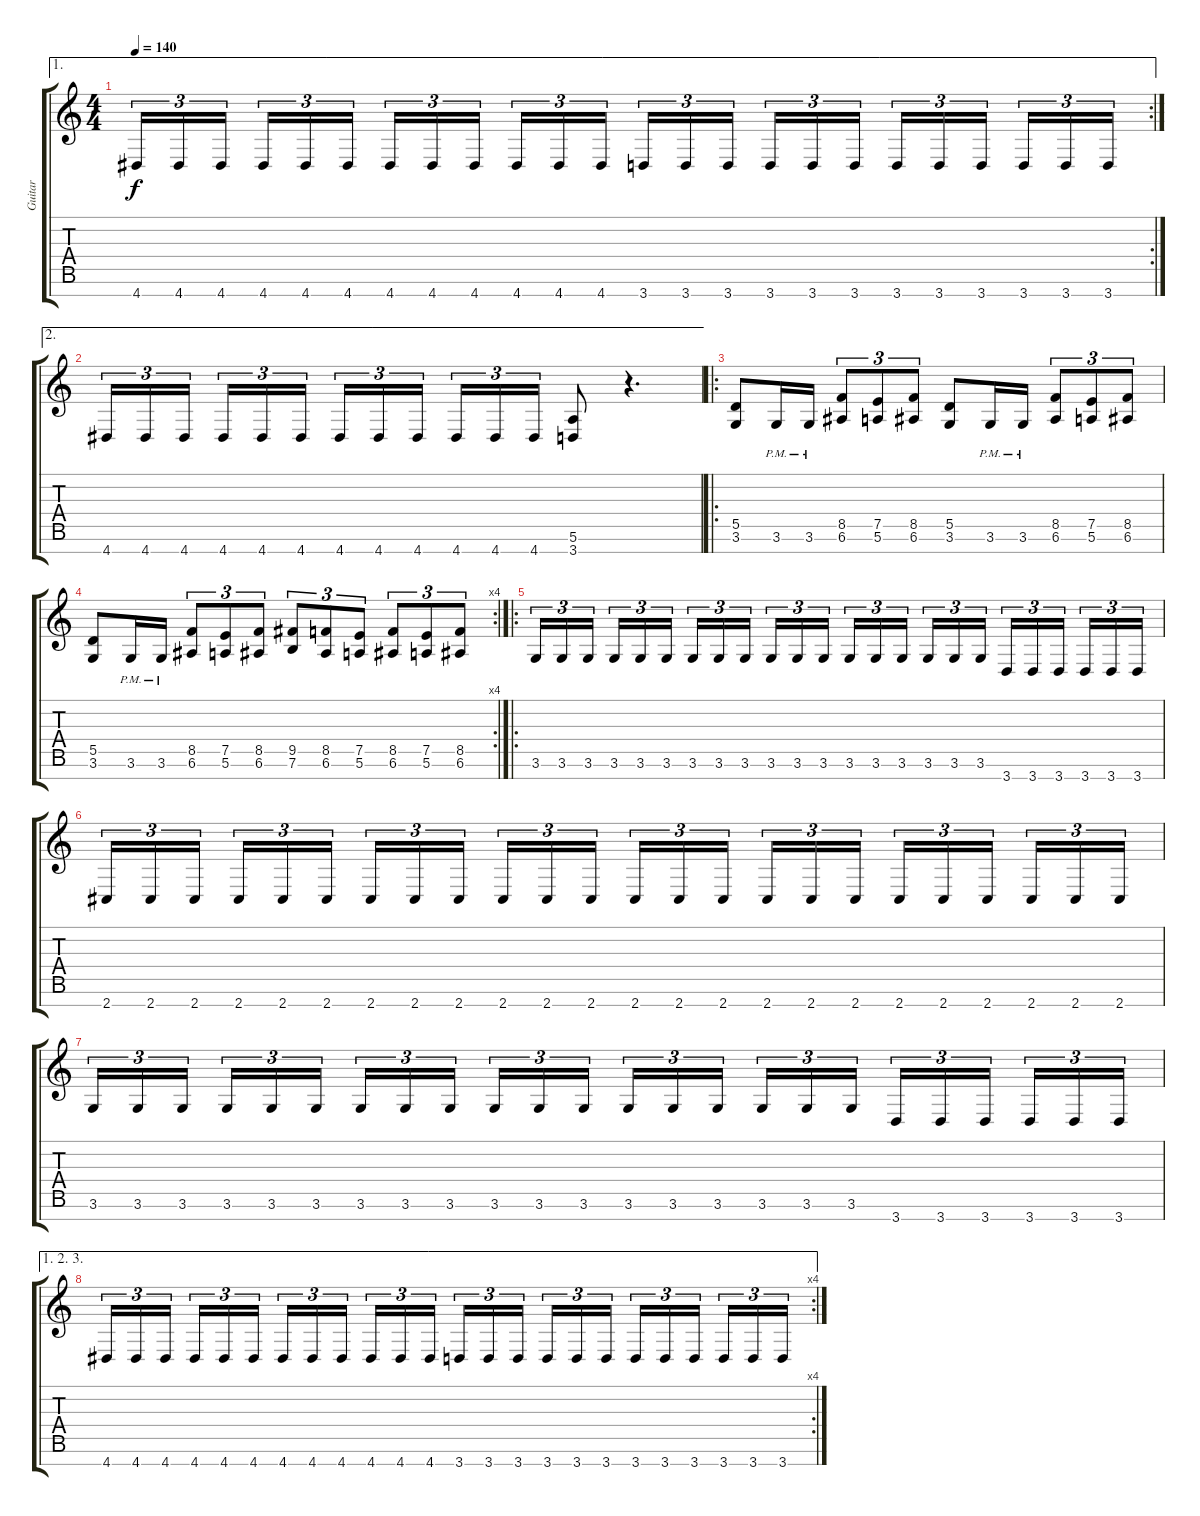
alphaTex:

\track ("Guitar " "Guitar ") {instrument distortionguitar}
\staff {score tabs}
\tuning (E4 B3 G3 D3 A2 E2 B1) {hide}
\ae 1
\rc 2
\ts (4 4)
\tempo 140
\clef g2
\ks c
4.7.16{tu (3 2) dy f} 4.7.16{tu (3 2)} 4.7.16{tu (3 2) beam splitsecondary} 4.7.16{tu (3 2)} 4.7.16{tu (3 2)} 4.7.16{tu (3 2)} 4.7.16{tu (3 2)} 4.7.16{tu (3 2)} 4.7.16{tu (3 2) beam splitsecondary} 4.7.16{tu (3 2)} 4.7.16{tu (3 2)} 4.7.16{tu (3 2)} 3.7.16{tu (3 2)} 3.7.16{tu (3 2)} 3.7.16{tu (3 2) beam splitsecondary} 3.7.16{tu (3 2)} 3.7.16{tu (3 2)} 3.7.16{tu (3 2)} 3.7.16{tu (3 2)} 3.7.16{tu (3 2)} 3.7.16{tu (3 2) beam splitsecondary} 3.7.16{tu (3 2)} 3.7.16{tu (3 2)} 3.7.16{tu (3 2)} |
\ae 2
4.7.16{tu (3 2)} 4.7.16{tu (3 2)} 4.7.16{tu (3 2) beam splitsecondary} 4.7.16{tu (3 2)} 4.7.16{tu (3 2)} 4.7.16{tu (3 2)} 4.7.16{tu (3 2)} 4.7.16{tu (3 2)} 4.7.16{tu (3 2) beam splitsecondary} 4.7.16{tu (3 2)} 4.7.16{tu (3 2)} 4.7.16{tu (3 2)} (5.6 3.7).8 r.4{d} |
\ro
(5.5 3.6).8 3.6{pm}.16 3.6{pm}.16 (8.5 6.6).8{tu (3 2)} (7.5 5.6).8{tu (3 2)} (8.5 6.6).8{tu (3 2)} (5.5 3.6).8 3.6{pm}.16 3.6{pm}.16 (8.5 6.6).8{tu (3 2)} (7.5 5.6).8{tu (3 2)} (8.5 6.6).8{tu (3 2)} |
\rc 4
(5.5 3.6).8 3.6{pm}.16 3.6{pm}.16 (8.5 6.6).8{tu (3 2)} (7.5 5.6).8{tu (3 2)} (8.5 6.6).8{tu (3 2)} (9.5 7.6).8{tu (3 2)} (8.5 6.6).8{tu (3 2)} (7.5 5.6).8{tu (3 2)} (8.5 6.6).8{tu (3 2)} (7.5 5.6).8{tu (3 2)} (8.5 6.6).8{tu (3 2)} |
\ro
3.6.16{tu (3 2)} 3.6.16{tu (3 2)} 3.6.16{tu (3 2) beam splitsecondary} 3.6.16{tu (3 2)} 3.6.16{tu (3 2)} 3.6.16{tu (3 2)} 3.6.16{tu (3 2)} 3.6.16{tu (3 2)} 3.6.16{tu (3 2) beam splitsecondary} 3.6.16{tu (3 2)} 3.6.16{tu (3 2)} 3.6.16{tu (3 2)} 3.6.16{tu (3 2)} 3.6.16{tu (3 2)} 3.6.16{tu (3 2) beam splitsecondary} 3.6.16{tu (3 2)} 3.6.16{tu (3 2)} 3.6.16{tu (3 2)} 3.7.16{tu (3 2)} 3.7.16{tu (3 2)} 3.7.16{tu (3 2) beam splitsecondary} 3.7.16{tu (3 2)} 3.7.16{tu (3 2)} 3.7.16{tu (3 2)} |
2.7.16{tu (3 2)} 2.7.16{tu (3 2)} 2.7.16{tu (3 2) beam splitsecondary} 2.7.16{tu (3 2)} 2.7.16{tu (3 2)} 2.7.16{tu (3 2)} 2.7.16{tu (3 2)} 2.7.16{tu (3 2)} 2.7.16{tu (3 2) beam splitsecondary} 2.7.16{tu (3 2)} 2.7.16{tu (3 2)} 2.7.16{tu (3 2)} 2.7.16{tu (3 2)} 2.7.16{tu (3 2)} 2.7.16{tu (3 2) beam splitsecondary} 2.7.16{tu (3 2)} 2.7.16{tu (3 2)} 2.7.16{tu (3 2)} 2.7.16{tu (3 2)} 2.7.16{tu (3 2)} 2.7.16{tu (3 2) beam splitsecondary} 2.7.16{tu (3 2)} 2.7.16{tu (3 2)} 2.7.16{tu (3 2)} |
3.6.16{tu (3 2)} 3.6.16{tu (3 2)} 3.6.16{tu (3 2) beam splitsecondary} 3.6.16{tu (3 2)} 3.6.16{tu (3 2)} 3.6.16{tu (3 2)} 3.6.16{tu (3 2)} 3.6.16{tu (3 2)} 3.6.16{tu (3 2) beam splitsecondary} 3.6.16{tu (3 2)} 3.6.16{tu (3 2)} 3.6.16{tu (3 2)} 3.6.16{tu (3 2)} 3.6.16{tu (3 2)} 3.6.16{tu (3 2) beam splitsecondary} 3.6.16{tu (3 2)} 3.6.16{tu (3 2)} 3.6.16{tu (3 2)} 3.7.16{tu (3 2)} 3.7.16{tu (3 2)} 3.7.16{tu (3 2) beam splitsecondary} 3.7.16{tu (3 2)} 3.7.16{tu (3 2)} 3.7.16{tu (3 2)} |
\ae (1 2 3)
\rc 4
4.7.16{tu (3 2)} 4.7.16{tu (3 2)} 4.7.16{tu (3 2) beam splitsecondary} 4.7.16{tu (3 2)} 4.7.16{tu (3 2)} 4.7.16{tu (3 2)} 4.7.16{tu (3 2)} 4.7.16{tu (3 2)} 4.7.16{tu (3 2) beam splitsecondary} 4.7.16{tu (3 2)} 4.7.16{tu (3 2)} 4.7.16{tu (3 2)} 3.7.16{tu (3 2)} 3.7.16{tu (3 2)} 3.7.16{tu (3 2) beam splitsecondary} 3.7.16{tu (3 2)} 3.7.16{tu (3 2)} 3.7.16{tu (3 2)} 3.7.16{tu (3 2)} 3.7.16{tu (3 2)} 3.7.16{tu (3 2) beam splitsecondary} 3.7.16{tu (3 2)} 3.7.16{tu (3 2)} 3.7.16{tu (3 2)}
